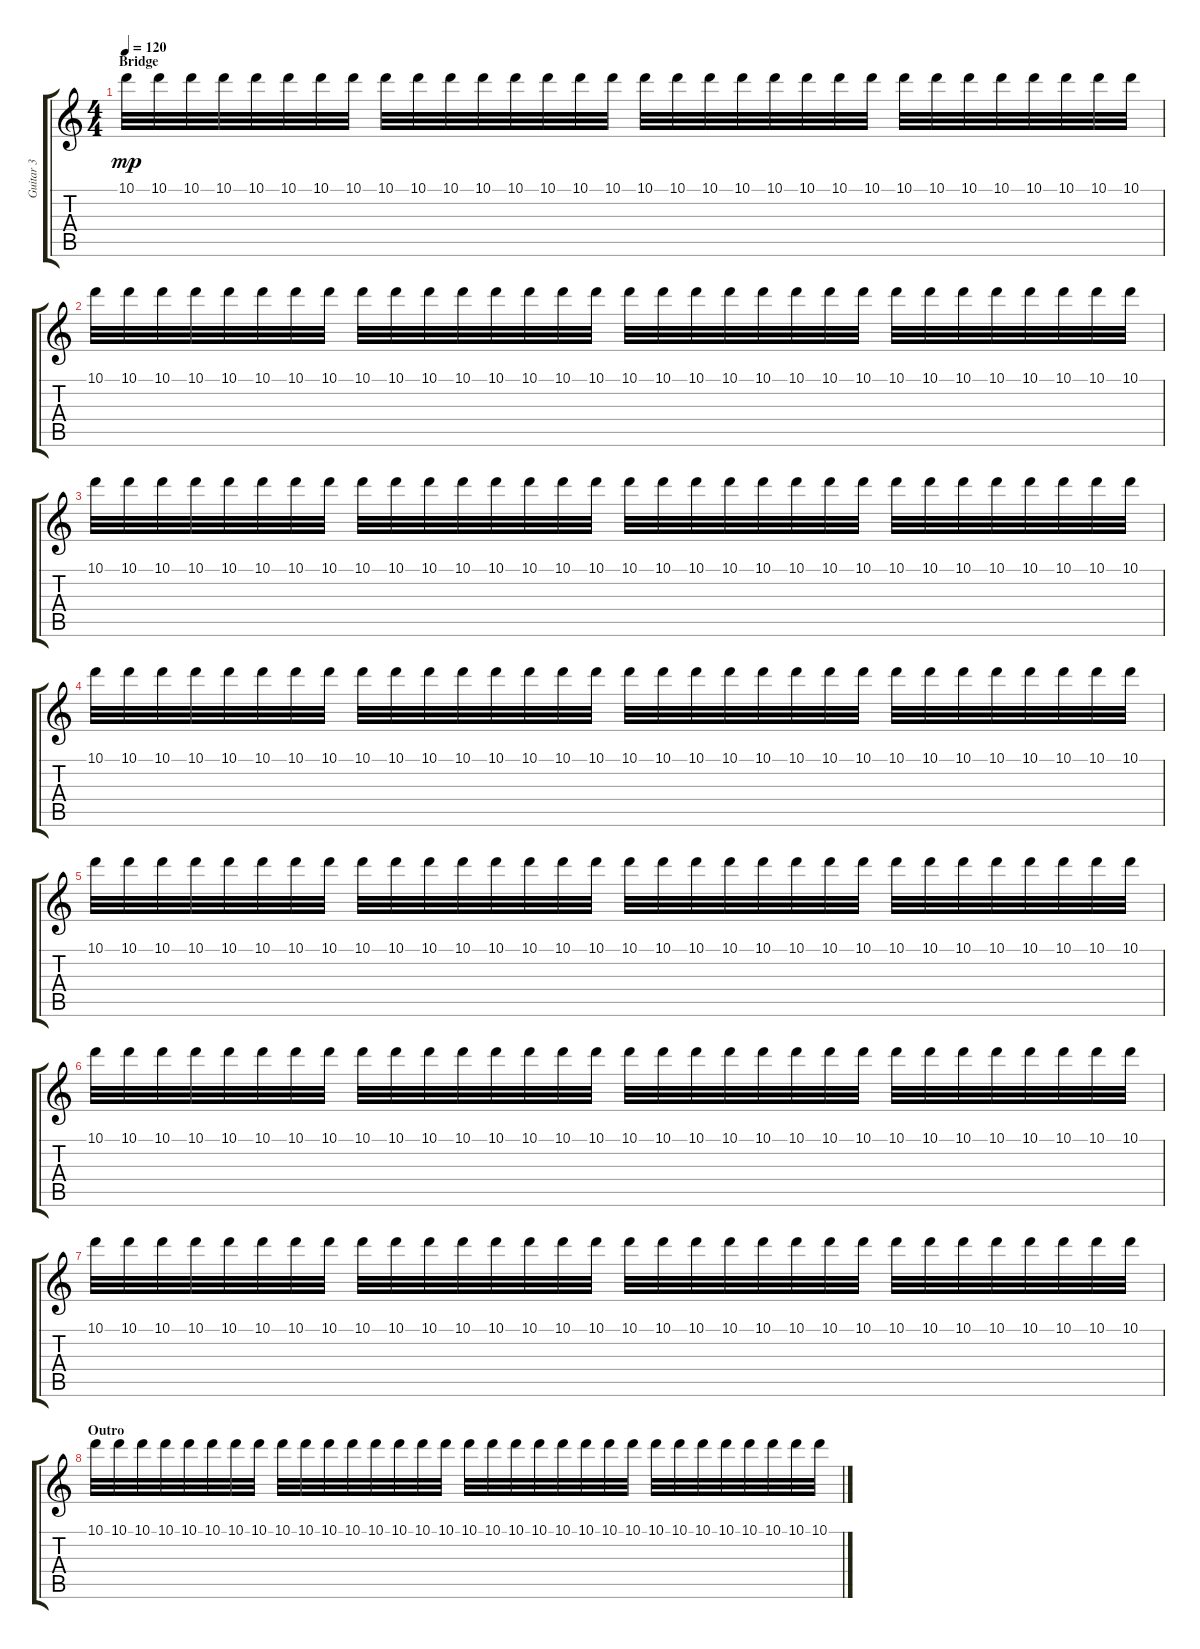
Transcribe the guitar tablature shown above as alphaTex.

\track ("Guitar 3" "Guitar 3") {instrument distortionguitar}
\staff {score tabs}
\tuning (E4 B3 G3 D3 A2 E2) {hide}
\ts (4 4)
\section ("" "Bridge")
\tempo 120
\clef g2
\ks c
10.1.32{dy mp} 10.1.32 10.1.32 10.1.32 10.1.32 10.1.32 10.1.32 10.1.32 10.1.32 10.1.32 10.1.32 10.1.32 10.1.32 10.1.32 10.1.32 10.1.32 10.1.32 10.1.32 10.1.32 10.1.32 10.1.32 10.1.32 10.1.32 10.1.32 10.1.32 10.1.32 10.1.32 10.1.32 10.1.32 10.1.32 10.1.32 10.1.32 |
10.1.32 10.1.32 10.1.32 10.1.32 10.1.32 10.1.32 10.1.32 10.1.32 10.1.32 10.1.32 10.1.32 10.1.32 10.1.32 10.1.32 10.1.32 10.1.32 10.1.32 10.1.32 10.1.32 10.1.32 10.1.32 10.1.32 10.1.32 10.1.32 10.1.32 10.1.32 10.1.32 10.1.32 10.1.32 10.1.32 10.1.32 10.1.32 |
10.1.32 10.1.32 10.1.32 10.1.32 10.1.32 10.1.32 10.1.32 10.1.32 10.1.32 10.1.32 10.1.32 10.1.32 10.1.32 10.1.32 10.1.32 10.1.32 10.1.32 10.1.32 10.1.32 10.1.32 10.1.32 10.1.32 10.1.32 10.1.32 10.1.32 10.1.32 10.1.32 10.1.32 10.1.32 10.1.32 10.1.32 10.1.32 |
10.1.32 10.1.32 10.1.32 10.1.32 10.1.32 10.1.32 10.1.32 10.1.32 10.1.32 10.1.32 10.1.32 10.1.32 10.1.32 10.1.32 10.1.32 10.1.32 10.1.32 10.1.32 10.1.32 10.1.32 10.1.32 10.1.32 10.1.32 10.1.32 10.1.32 10.1.32 10.1.32 10.1.32 10.1.32 10.1.32 10.1.32 10.1.32 |
10.1.32 10.1.32 10.1.32 10.1.32 10.1.32 10.1.32 10.1.32 10.1.32 10.1.32 10.1.32 10.1.32 10.1.32 10.1.32 10.1.32 10.1.32 10.1.32 10.1.32 10.1.32 10.1.32 10.1.32 10.1.32 10.1.32 10.1.32 10.1.32 10.1.32 10.1.32 10.1.32 10.1.32 10.1.32 10.1.32 10.1.32 10.1.32 |
10.1.32 10.1.32 10.1.32 10.1.32 10.1.32 10.1.32 10.1.32 10.1.32 10.1.32 10.1.32 10.1.32 10.1.32 10.1.32 10.1.32 10.1.32 10.1.32 10.1.32 10.1.32 10.1.32 10.1.32 10.1.32 10.1.32 10.1.32 10.1.32 10.1.32 10.1.32 10.1.32 10.1.32 10.1.32 10.1.32 10.1.32 10.1.32 |
10.1.32 10.1.32 10.1.32 10.1.32 10.1.32 10.1.32 10.1.32 10.1.32 10.1.32 10.1.32 10.1.32 10.1.32 10.1.32 10.1.32 10.1.32 10.1.32 10.1.32 10.1.32 10.1.32 10.1.32 10.1.32 10.1.32 10.1.32 10.1.32 10.1.32 10.1.32 10.1.32 10.1.32 10.1.32 10.1.32 10.1.32 10.1.32 |
\section ("" "Outro")
10.1.32 10.1.32 10.1.32 10.1.32 10.1.32 10.1.32 10.1.32 10.1.32 10.1.32 10.1.32 10.1.32 10.1.32 10.1.32 10.1.32 10.1.32 10.1.32 10.1.32 10.1.32 10.1.32 10.1.32 10.1.32 10.1.32 10.1.32 10.1.32 10.1.32 10.1.32 10.1.32 10.1.32 10.1.32 10.1.32 10.1.32 10.1.32
